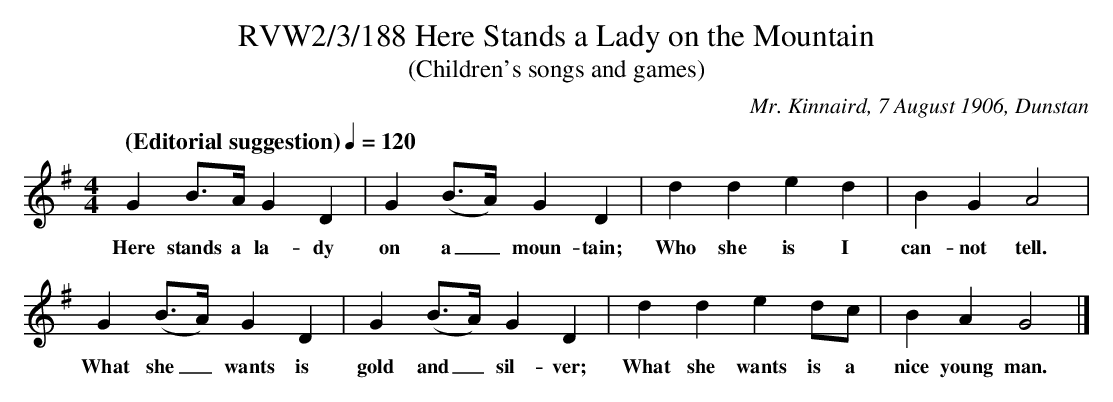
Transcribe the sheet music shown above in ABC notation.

X:1
T:RVW2/3/188 Here Stands a Lady on the Mountain
T:(Children's songs and games)
C:Mr. Kinnaird, 7 August 1906, Dunstan
L:1/8
Q: "(Editorial suggestion)" 1/4=120
M:4/4
K:G
G2 B3/2A/2 G2 D2 | G2 (B3/2A/2) G2 D2 | d2 d2 e2 d2 | B2 G2 A4 | $
w:Here stands a la-dy | on a_ moun-tain;| Who she is I | can-not tell.|
G2 (B3/2A/2) G2 D2 | G2 (B3/2A/2) G2 D2 | d2 d2 e2 dc | B2 A2 G4 |]
w:What she_ wants is | gold and_ sil- ver; | What she wants is a | nice young man. |
